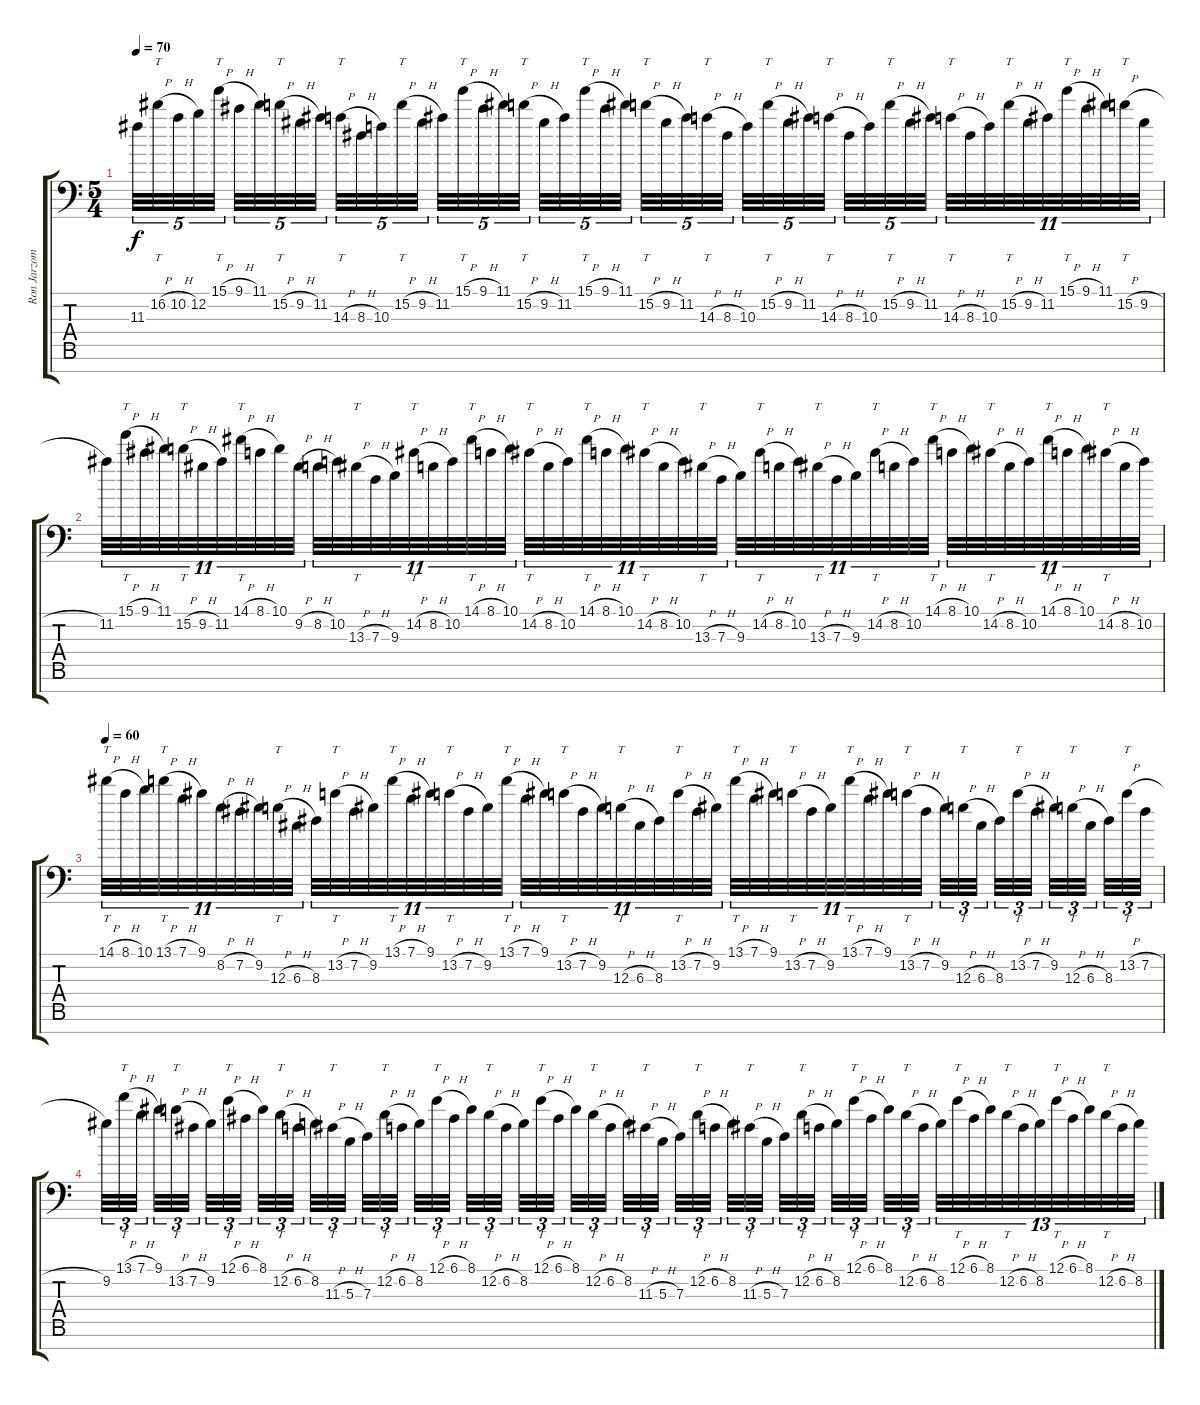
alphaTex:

\track ("Ron Jarzombek - Lead 2" "Ron Jarzom") {instrument distortionguitar}
\staff {score tabs}
\tuning (E4 B3 G3 D3 A2 E2 A1) {hide}
\ts (5 4)
\tempo 70
\clef f4
\ks c
11.3.32{tu (5 4) dy f volume 6} 16.2{h}.32{tt tu (5 4)} 10.2{h}.32{tu (5 4)} 12.2.32{tu (5 4)} 15.1{h}.32{tt tu (5 4) beam splitsecondary} 9.1{h}.32{tu (5 4)} 11.1.32{tu (5 4)} 15.2{h}.32{tt tu (5 4)} 9.2{h}.32{tu (5 4)} 11.2.32{tu (5 4)} 14.3{h}.32{tt tu (5 4)} 8.3{h}.32{tu (5 4)} 10.3.32{tu (5 4)} 15.2{h}.32{tt tu (5 4)} 9.2{h}.32{tu (5 4) beam splitsecondary} 11.2.32{tu (5 4)} 15.1{h}.32{tt tu (5 4)} 9.1{h}.32{tu (5 4)} 11.1.32{tu (5 4)} 15.2{h}.32{tt tu (5 4)} 9.2{h}.32{tu (5 4)} 11.2.32{tu (5 4)} 15.1{h}.32{tt tu (5 4)} 9.1{h}.32{tu (5 4)} 11.1.32{tu (5 4) beam splitsecondary} 15.2{h}.32{tt tu (5 4)} 9.2{h}.32{tu (5 4)} 11.2.32{tu (5 4)} 14.3{h}.32{tt tu (5 4)} 8.3{h}.32{tu (5 4)} 10.3.32{tu (5 4)} 15.2{h}.32{tt tu (5 4)} 9.2{h}.32{tu (5 4)} 11.2.32{tu (5 4)} 14.3{h}.32{tt tu (5 4) beam splitsecondary} 8.3{h}.32{tu (5 4)} 10.3.32{tu (5 4)} 15.2{h}.32{tt tu (5 4)} 9.2{h}.32{tu (5 4)} 11.2.32{tu (5 4)} 14.3{h}.32{tt tu (11 8)} 8.3{h}.32{tu (11 8)} 10.3.32{tu (11 8)} 15.2{h}.32{tt tu (11 8)} 9.2{h}.32{tu (11 8)} 11.2.32{tu (11 8)} 15.1{h}.32{tt tu (11 8)} 9.1{h}.32{tu (11 8)} 11.1.32{tu (11 8)} 15.2{h}.32{tt tu (11 8)} 9.2{h}.32{tu (11 8)} |
11.2.32{tu (11 8)} 15.1{h}.32{tt tu (11 8)} 9.1{h}.32{tu (11 8)} 11.1.32{tu (11 8)} 15.2{h}.32{tt tu (11 8)} 9.2{h}.32{tu (11 8)} 11.2.32{tu (11 8)} 14.1{h}.32{tt tu (11 8)} 8.1{h}.32{tu (11 8)} 10.1.32{tu (11 8)} 9.2{h}.32{tu (11 8)} 8.2{h}.32{tu (11 8)} 10.2.32{tu (11 8)} 13.3{h}.32{tt tu (11 8)} 7.3{h}.32{tu (11 8)} 9.3.32{tu (11 8)} 14.2{h}.32{tt tu (11 8)} 8.2{h}.32{tu (11 8)} 10.2.32{tu (11 8)} 14.1{h}.32{tt tu (11 8)} 8.1{h}.32{tu (11 8)} 10.1.32{tu (11 8)} 14.2{h}.32{tt tu (11 8)} 8.2{h}.32{tu (11 8)} 10.2.32{tu (11 8)} 14.1{h}.32{tt tu (11 8)} 8.1{h}.32{tu (11 8)} 10.1.32{tu (11 8)} 14.2{h}.32{tt tu (11 8)} 8.2{h}.32{tu (11 8)} 10.2.32{tu (11 8)} 13.3{h}.32{tt tu (11 8)} 7.3{h}.32{tu (11 8)} 9.3.32{tu (11 8)} 14.2{h}.32{tt tu (11 8)} 8.2{h}.32{tu (11 8)} 10.2.32{tu (11 8)} 13.3{h}.32{tt tu (11 8)} 7.3{h}.32{tu (11 8)} 9.3.32{tu (11 8)} 14.2{h}.32{tt tu (11 8)} 8.2{h}.32{tu (11 8)} 10.2.32{tu (11 8)} 14.1{h}.32{tt tu (11 8)} 8.1{h}.32{tu (11 8)} 10.1.32{tu (11 8)} 14.2{h}.32{tt tu (11 8)} 8.2{h}.32{tu (11 8)} 10.2.32{tu (11 8)} 14.1{h}.32{tt tu (11 8)} 8.1{h}.32{tu (11 8)} 10.1.32{tu (11 8)} 14.2{h}.32{tt tu (11 8)} 8.2{h}.32{tu (11 8)} 10.2.32{tu (11 8)} |
\tempo 60
14.1{h}.32{tt tu (11 8)} 8.1{h}.32{tu (11 8)} 10.1.32{tu (11 8)} 13.1{h}.32{tt tu (11 8)} 7.1{h}.32{tu (11 8)} 9.1.32{tu (11 8)} 8.2{h}.32{tu (11 8)} 7.2{h}.32{tu (11 8)} 9.2.32{tu (11 8)} 12.3{h}.32{tt tu (11 8)} 6.3{h}.32{tu (11 8)} 8.3.32{tu (11 8)} 13.2{h}.32{tt tu (11 8)} 7.2{h}.32{tu (11 8)} 9.2.32{tu (11 8)} 13.1{h}.32{tt tu (11 8)} 7.1{h}.32{tu (11 8)} 9.1.32{tu (11 8)} 13.2{h}.32{tt tu (11 8)} 7.2{h}.32{tu (11 8)} 9.2.32{tu (11 8)} 13.1{h}.32{tt tu (11 8)} 7.1{h}.32{tu (11 8)} 9.1.32{tu (11 8)} 13.2{h}.32{tt tu (11 8)} 7.2{h}.32{tu (11 8)} 9.2.32{tu (11 8)} 12.3{h}.32{tt tu (11 8)} 6.3{h}.32{tu (11 8)} 8.3.32{tu (11 8)} 13.2{h}.32{tt tu (11 8)} 7.2{h}.32{tu (11 8)} 9.2.32{tu (11 8)} 13.1{h}.32{tt tu (11 8)} 7.1{h}.32{tu (11 8)} 9.1.32{tu (11 8)} 13.2{h}.32{tt tu (11 8)} 7.2{h}.32{tu (11 8)} 9.2.32{tu (11 8)} 13.1{h}.32{tt tu (11 8)} 7.1{h}.32{tu (11 8)} 9.1.32{tu (11 8)} 13.2{h}.32{tt tu (11 8)} 7.2{h}.32{tu (11 8)} 9.2.32{tu (3 2)} 12.3{h}.32{tt tu (3 2)} 6.3{h}.32{tu (3 2) beam splitsecondary} 8.3.32{tu (3 2)} 13.2{h}.32{tt tu (3 2)} 7.2{h}.32{tu (3 2) beam splitsecondary} 9.2.32{tu (3 2)} 12.3{h}.32{tt tu (3 2)} 6.3{h}.32{tu (3 2) beam splitsecondary} 8.3.32{tu (3 2)} 13.2{h}.32{tt tu (3 2)} 7.2{h}.32{tu (3 2)} |
9.2.32{tu (3 2) volume 0} 13.1{h}.32{tt tu (3 2)} 7.1{h}.32{tu (3 2) beam splitsecondary} 9.1.32{tu (3 2)} 13.2{h}.32{tt tu (3 2)} 7.2{h}.32{tu (3 2) beam splitsecondary} 9.2.32{tu (3 2)} 12.1{h}.32{tt tu (3 2)} 6.1{h}.32{tu (3 2) beam splitsecondary} 8.1.32{tu (3 2)} 12.2{h}.32{tt tu (3 2)} 6.2{h}.32{tu (3 2)} 8.2.32{tu (3 2)} 11.3{h}.32{tt tu (3 2)} 5.3{h}.32{tu (3 2) beam splitsecondary} 7.3.32{tu (3 2)} 12.2{h}.32{tt tu (3 2)} 6.2{h}.32{tu (3 2) beam splitsecondary} 8.2.32{tu (3 2)} 12.1{h}.32{tt tu (3 2)} 6.1{h}.32{tu (3 2) beam splitsecondary} 8.1.32{tu (3 2)} 12.2{h}.32{tt tu (3 2)} 6.2{h}.32{tu (3 2)} 8.2.32{tu (3 2)} 12.1{h}.32{tt tu (3 2)} 6.1{h}.32{tu (3 2) beam splitsecondary} 8.1.32{tu (3 2)} 12.2{h}.32{tt tu (3 2)} 6.2{h}.32{tu (3 2) beam splitsecondary} 8.2.32{tu (3 2)} 11.3{h}.32{tt tu (3 2)} 5.3{h}.32{tu (3 2) beam splitsecondary} 7.3.32{tu (3 2)} 12.2{h}.32{tt tu (3 2)} 6.2{h}.32{tu (3 2)} 8.2.32{tu (3 2)} 11.3{h}.32{tt tu (3 2)} 5.3{h}.32{tu (3 2) beam splitsecondary} 7.3.32{tu (3 2)} 12.2{h}.32{tt tu (3 2)} 6.2{h}.32{tu (3 2) beam splitsecondary} 8.2.32{tu (3 2)} 12.1{h}.32{tt tu (3 2)} 6.1{h}.32{tu (3 2) beam splitsecondary} 8.1.32{tu (3 2)} 12.2{h}.32{tt tu (3 2)} 6.2{h}.32{tu (3 2)} 8.2.32{tu (13 8)} 12.1{h}.32{tt tu (13 8)} 6.1{h}.32{tu (13 8)} 8.1.32{tu (13 8)} 12.2{h}.32{tt tu (13 8)} 6.2{h}.32{tu (13 8)} 8.2.32{tu (13 8)} 12.1{h}.32{tt tu (13 8)} 6.1{h}.32{tu (13 8)} 8.1.32{tu (13 8)} 12.2{h}.32{tt tu (13 8)} 6.2{h}.32{tu (13 8)} 8.2.32{tu (13 8)}
